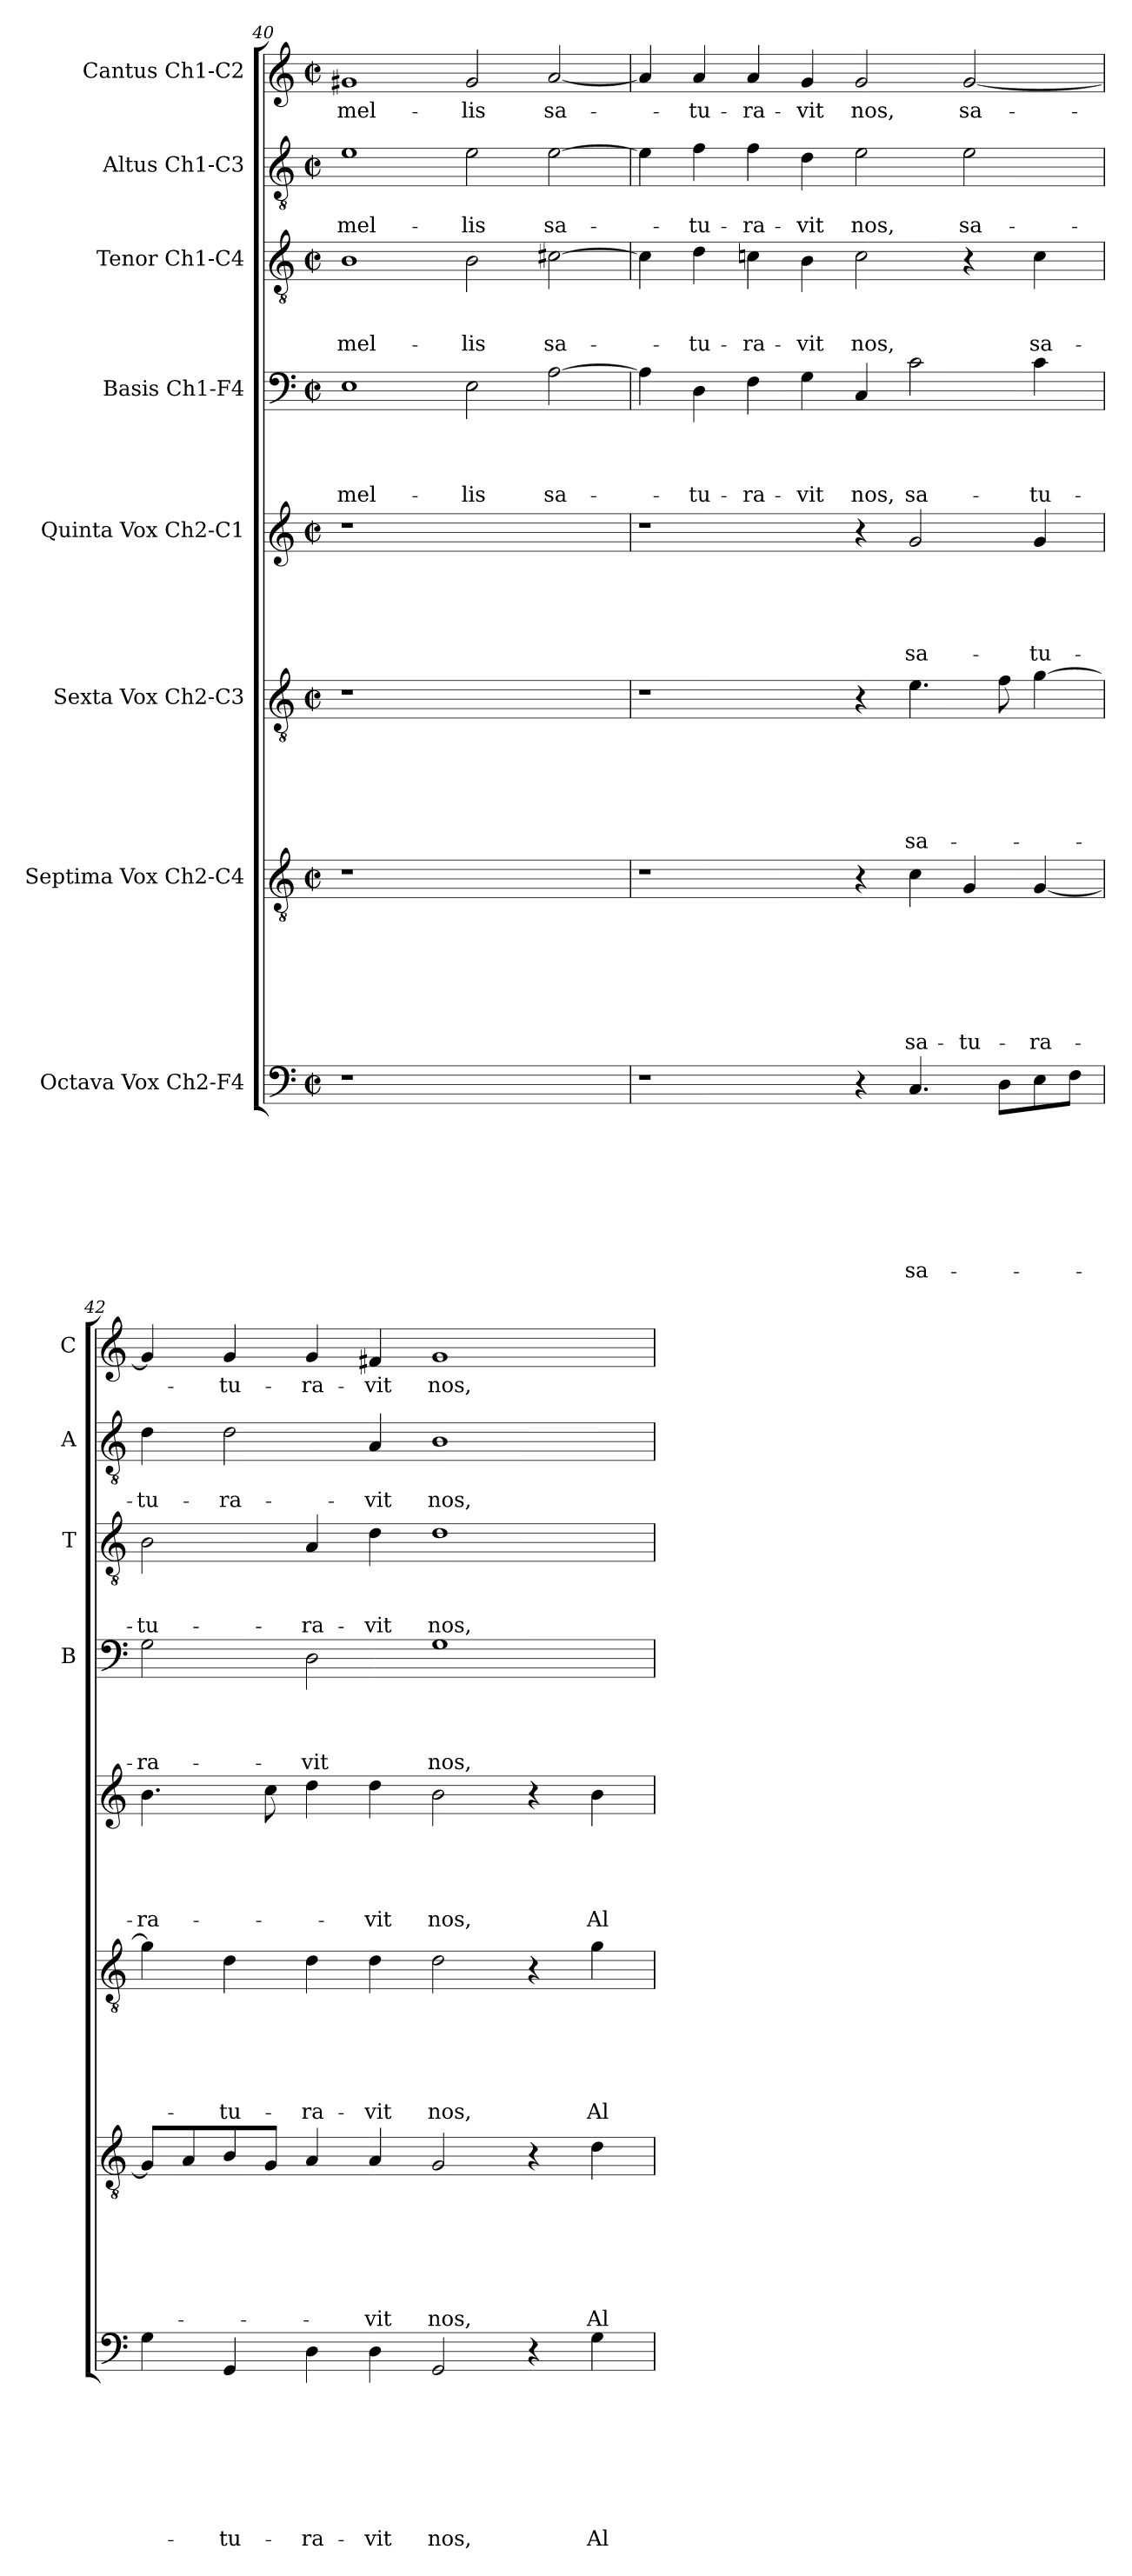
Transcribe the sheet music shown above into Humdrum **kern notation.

**kern	**text	**text	**text	**text	**text	**text	**text	**text	**kern	**text	**text	**text	**text	**text	**text	**text	**kern	**text	**text	**text	**text	**text	**text	**kern	**text	**text	**text	**text	**text	**kern	**text	**text	**text	**text	**kern	**text	**text	**text	**kern	**text	**text	**kern	**text
*part8	*part8	*part8	*part8	*part8	*part8	*part8	*part8	*part8	*part7	*part7	*part7	*part7	*part7	*part7	*part7	*part7	*part6	*part6	*part6	*part6	*part6	*part6	*part6	*part5	*part5	*part5	*part5	*part5	*part5	*part4	*part4	*part4	*part4	*part4	*part3	*part3	*part3	*part3	*part2	*part2	*part2	*part1	*part1
*staff8	*staff8	*staff8	*staff8	*staff8	*staff8	*staff8	*staff8	*staff8	*staff7	*staff7	*staff7	*staff7	*staff7	*staff7	*staff7	*staff7	*staff6	*staff6	*staff6	*staff6	*staff6	*staff6	*staff6	*staff5	*staff5	*staff5	*staff5	*staff5	*staff5	*staff4	*staff4	*staff4	*staff4	*staff4	*staff3	*staff3	*staff3	*staff3	*staff2	*staff2	*staff2	*staff1	*staff1
*I"Octava Vox Ch2-F4	*	*	*	*	*	*	*	*	*I"Septima Vox Ch2-C4	*	*	*	*	*	*	*	*I"Sexta Vox Ch2-C3	*	*	*	*	*	*	*I"Quinta Vox Ch2-C1	*	*	*	*	*	*I"Basis Ch1-F4	*	*	*	*	*I"Tenor Ch1-C4	*	*	*	*I"Altus Ch1-C3	*	*	*I"Cantus Ch1-C2	*
*	*	*	*	*	*	*	*	*	*	*	*	*	*	*	*	*	*	*	*	*	*	*	*	*	*	*	*	*	*	*I'B	*	*	*	*	*I'T	*	*	*	*I'A	*	*	*I'C	*
!!LO:PB:g=z
*clefF4	*	*	*	*	*	*	*	*	*clefGv2	*	*	*	*	*	*	*	*clefGv2	*	*	*	*	*	*	*clefG2	*	*	*	*	*	*clefF4	*	*	*	*	*clefGv2	*	*	*	*clefGv2	*	*	*clefG2	*
*k[]	*	*	*	*	*	*	*	*	*k[]	*	*	*	*	*	*	*	*k[]	*	*	*	*	*	*	*k[]	*	*	*	*	*	*k[]	*	*	*	*	*k[]	*	*	*	*k[]	*	*	*k[]	*
*C:	*	*	*	*	*	*	*	*	*C:	*	*	*	*	*	*	*	*C:	*	*	*	*	*	*	*C:	*	*	*	*	*	*C:	*	*	*	*	*C:	*	*	*	*C:	*	*	*C:	*
*M2/2	*	*	*	*	*	*	*	*	*M2/2	*	*	*	*	*	*	*	*M2/2	*	*	*	*	*	*	*M2/2	*	*	*	*	*	*M2/2	*	*	*	*	*M2/2	*	*	*	*M2/2	*	*	*M2/2	*
*met(c|)	*	*	*	*	*	*	*	*	*met(c|)	*	*	*	*	*	*	*	*met(c|)	*	*	*	*	*	*	*met(c|)	*	*	*	*	*	*met(c|)	*	*	*	*	*met(c|)	*	*	*	*met(c|)	*	*	*met(c|)	*
=40	=40	=40	=40	=40	=40	=40	=40	=40	=40	=40	=40	=40	=40	=40	=40	=40	=40	=40	=40	=40	=40	=40	=40	=40	=40	=40	=40	=40	=40	=40	=40	=40	=40	=40	=40	=40	=40	=40	=40	=40	=40	=40	=40
!	!	!	!	!	!	!	!	!	!	!	!	!	!	!	!	!	!	!	!	!	!	!	!	!	!	!	!	!	!	!	!	!	!	!LO:LY:b	!	!	!	!LO:LY:b	!	!	!LO:LY:b	!	!LO:LY:b
1r	.	.	.	.	.	.	.	.	1r	.	.	.	.	.	.	.	1r	.	.	.	.	.	.	1r	.	.	.	.	.	1E	.	.	.	mel-	1B	.	.	mel-	1e	.	mel-	1g#X	mel-
!	!	!	!	!	!	!	!	!	!	!	!	!	!	!	!	!	!	!	!	!	!	!	!	!	!	!	!	!	!	!	!	!	!	!LO:LY:b	!	!	!	!LO:LY:b	!	!	!LO:LY:b	!	!LO:LY:b
1ryy	.	.	.	.	.	.	.	.	1ryy	.	.	.	.	.	.	.	1ryy	.	.	.	.	.	.	1ryy	.	.	.	.	.	2E\	.	.	.	-lis	2B\	.	.	-lis	2e\	.	-lis	2g#/	-lis
!	!	!	!	!	!	!	!	!	!	!	!	!	!	!	!	!	!	!	!	!	!	!	!	!	!	!	!	!	!	!	!	!	!	!LO:LY:b	!	!	!	!LO:LY:b	!	!	!LO:LY:b	!	!LO:LY:b
.	.	.	.	.	.	.	.	.	.	.	.	.	.	.	.	.	.	.	.	.	.	.	.	.	.	.	.	.	.	[2A\	.	.	.	sa-	[2c#X\	.	.	sa-	[2e\	.	sa-	[2a/	sa-
=41	=41	=41	=41	=41	=41	=41	=41	=41	=41	=41	=41	=41	=41	=41	=41	=41	=41	=41	=41	=41	=41	=41	=41	=41	=41	=41	=41	=41	=41	=41	=41	=41	=41	=41	=41	=41	=41	=41	=41	=41	=41	=41	=41
1r	.	.	.	.	.	.	.	.	1r	.	.	.	.	.	.	.	1r	.	.	.	.	.	.	1r	.	.	.	.	.	4A\]	.	.	.	.	4c#\]	.	.	.	4e\]	.	.	4a/]	.
!	!	!	!	!	!	!	!	!	!	!	!	!	!	!	!	!	!	!	!	!	!	!	!	!	!	!	!	!	!	!	!	!	!	!LO:LY:b	!	!	!	!LO:LY:b	!	!	!LO:LY:b	!	!LO:LY:b
.	.	.	.	.	.	.	.	.	.	.	.	.	.	.	.	.	.	.	.	.	.	.	.	.	.	.	.	.	.	4D\	.	.	.	-tu-	4d\	.	.	-tu-	4f\	.	-tu-	4a/	-tu-
!	!	!	!	!	!	!	!	!	!	!	!	!	!	!	!	!	!	!	!	!	!	!	!	!	!	!	!	!	!	!	!	!	!	!LO:LY:b	!	!	!	!LO:LY:b	!	!	!LO:LY:b	!	!LO:LY:b
.	.	.	.	.	.	.	.	.	.	.	.	.	.	.	.	.	.	.	.	.	.	.	.	.	.	.	.	.	.	4F\	.	.	.	-ra-	4cn\	.	.	-ra-	4f\	.	-ra-	4a/	-ra-
!	!	!	!	!	!	!	!	!	!	!	!	!	!	!	!	!	!	!	!	!	!	!	!	!	!	!	!	!	!	!	!	!	!	!LO:LY:b	!	!	!	!LO:LY:b	!	!	!LO:LY:b	!	!LO:LY:b
.	.	.	.	.	.	.	.	.	.	.	.	.	.	.	.	.	.	.	.	.	.	.	.	.	.	.	.	.	.	4G\	.	.	.	-vit	4B\	.	.	-vit	4d\	.	-vit	4g/	-vit
!	!	!	!	!	!	!	!	!	!	!	!	!	!	!	!	!	!	!	!	!	!	!	!	!	!	!	!	!	!	!	!	!	!	!LO:LY:b	!	!	!	!LO:LY:b	!	!	!LO:LY:b	!	!LO:LY:b
4r	.	.	.	.	.	.	.	.	4r	.	.	.	.	.	.	.	4r	.	.	.	.	.	.	4r	.	.	.	.	.	4C/	.	.	.	nos,	2c\	.	.	nos,	2e\	.	nos,	2g/	nos,
!	!	!	!	!	!	!	!	!LO:LY:b	!	!	!	!	!	!	!	!LO:LY:b	!	!	!	!	!	!	!LO:LY:b	!	!	!	!	!	!LO:LY:b	!	!	!	!	!LO:LY:b	!	!	!	!	!	!	!	!	!
4.C/	.	.	.	.	.	.	.	sa-	4c\	.	.	.	.	.	.	sa-	4.e\	.	.	.	.	.	sa-	2g/	.	.	.	.	sa-	2c\	.	.	.	sa-	.	.	.	.	.	.	.	.	.
!	!	!	!	!	!	!	!	!	!	!	!	!	!	!	!	!LO:LY:b	!	!	!	!	!	!	!	!	!	!	!	!	!	!	!	!	!	!	!	!	!	!	!	!	!LO:LY:b	!	!LO:LY:b
.	.	.	.	.	.	.	.	.	4G/	.	.	.	.	.	.	-tu-	.	.	.	.	.	.	.	.	.	.	.	.	.	.	.	.	.	.	4r	.	.	.	2e\	.	sa-	[2g/	sa-
8D\L	.	.	.	.	.	.	.	.	.	.	.	.	.	.	.	.	8f\	.	.	.	.	.	.	.	.	.	.	.	.	.	.	.	.	.	.	.	.	.	.	.	.	.	.
!	!	!	!	!	!	!	!	!	!	!	!	!	!	!	!	!LO:LY:b	!	!	!	!	!	!	!	!	!	!	!	!	!LO:LY:b	!	!	!	!	!LO:LY:b	!	!	!	!LO:LY:b	!	!	!	!	!
8E\	.	.	.	.	.	.	.	.	[4G/	.	.	.	.	.	.	-ra-	[4g\	.	.	.	.	.	.	4g/	.	.	.	.	-tu-	4c\	.	.	.	-tu-	4c\	.	.	sa-	.	.	.	.	.
8F\J	.	.	.	.	.	.	.	.	.	.	.	.	.	.	.	.	.	.	.	.	.	.	.	.	.	.	.	.	.	.	.	.	.	.	.	.	.	.	.	.	.	.	.
=42	=42	=42	=42	=42	=42	=42	=42	=42	=42	=42	=42	=42	=42	=42	=42	=42	=42	=42	=42	=42	=42	=42	=42	=42	=42	=42	=42	=42	=42	=42	=42	=42	=42	=42	=42	=42	=42	=42	=42	=42	=42	=42	=42
!	!	!	!	!	!	!	!	!	!	!	!	!	!	!	!	!	!	!	!	!	!	!	!	!	!	!	!	!	!LO:LY:b	!	!	!	!	!LO:LY:b	!	!	!	!LO:LY:b	!	!	!LO:LY:b	!	!
4G\	.	.	.	.	.	.	.	.	8G/L]	.	.	.	.	.	.	.	4g\]	.	.	.	.	.	.	4.b\	.	.	.	.	-ra-	2G\	.	.	.	-ra-	2B\	.	.	-tu-	4d\	.	-tu-	4g/]	.
.	.	.	.	.	.	.	.	.	8A/	.	.	.	.	.	.	.	.	.	.	.	.	.	.	.	.	.	.	.	.	.	.	.	.	.	.	.	.	.	.	.	.	.	.
!	!	!	!	!	!	!	!	!LO:LY:b	!	!	!	!	!	!	!	!	!	!	!	!	!	!	!LO:LY:b	!	!	!	!	!	!	!	!	!	!	!	!	!	!	!	!	!	!LO:LY:b	!	!LO:LY:b
4GG/	.	.	.	.	.	.	.	-tu-	8B/	.	.	.	.	.	.	.	4d\	.	.	.	.	.	-tu-	.	.	.	.	.	.	.	.	.	.	.	.	.	.	.	2d\	.	-ra-	4g/	-tu-
.	.	.	.	.	.	.	.	.	8G/J	.	.	.	.	.	.	.	.	.	.	.	.	.	.	8cc\	.	.	.	.	.	.	.	.	.	.	.	.	.	.	.	.	.	.	.
!	!	!	!	!	!	!	!	!LO:LY:b	!	!	!	!	!	!	!	!	!	!	!	!	!	!	!LO:LY:b	!	!	!	!	!	!	!	!	!	!	!LO:LY:b	!	!	!	!LO:LY:b	!	!	!	!	!LO:LY:b
4D\	.	.	.	.	.	.	.	-ra-	4A/	.	.	.	.	.	.	.	4d\	.	.	.	.	.	-ra-	4dd\	.	.	.	.	.	2D\	.	.	.	-vit	4A/	.	.	-ra-	.	.	.	4g/	-ra-
!	!	!	!	!	!	!	!	!LO:LY:b	!	!	!	!	!	!	!	!LO:LY:b	!	!	!	!	!	!	!LO:LY:b	!	!	!	!	!	!LO:LY:b	!	!	!	!	!	!	!	!	!LO:LY:b	!	!	!LO:LY:b	!	!LO:LY:b
4D\	.	.	.	.	.	.	.	-vit	4A/	.	.	.	.	.	.	-vit	4d\	.	.	.	.	.	-vit	4dd\	.	.	.	.	-vit	.	.	.	.	.	4d\	.	.	-vit	4A/	.	-vit	4f#X/	-vit
!	!	!	!	!	!	!	!	!LO:LY:b	!	!	!	!	!	!	!	!LO:LY:b	!	!	!	!	!	!	!LO:LY:b	!	!	!	!	!	!LO:LY:b	!	!	!	!	!LO:LY:b	!	!	!	!LO:LY:b	!	!	!LO:LY:b	!	!LO:LY:b
2GG/	.	.	.	.	.	.	.	nos,	2G/	.	.	.	.	.	.	nos,	2d\	.	.	.	.	.	nos,	2b\	.	.	.	.	nos,	1G	.	.	.	nos,	1d	.	.	nos,	1B	.	nos,	1g	nos,
4r	.	.	.	.	.	.	.	.	4r	.	.	.	.	.	.	.	4r	.	.	.	.	.	.	4r	.	.	.	.	.	.	.	.	.	.	.	.	.	.	.	.	.	.	.
!	!	!	!	!	!	!	!	!LO:LY:b	!	!	!	!	!	!	!	!LO:LY:b	!	!	!	!	!	!	!LO:LY:b	!	!	!	!	!	!LO:LY:b	!	!	!	!	!	!	!	!	!	!	!	!	!	!
4G\	.	.	.	.	.	.	.	Al-	4d\	.	.	.	.	.	.	Al-	4g\	.	.	.	.	.	Al-	4b\	.	.	.	.	Al-	.	.	.	.	.	.	.	.	.	.	.	.	.	.
=	=	=	=	=	=	=	=	=	=	=	=	=	=	=	=	=	=	=	=	=	=	=	=	=	=	=	=	=	=	=	=	=	=	=	=	=	=	=	=	=	=	=	=
*-	*-	*-	*-	*-	*-	*-	*-	*-	*-	*-	*-	*-	*-	*-	*-	*-	*-	*-	*-	*-	*-	*-	*-	*-	*-	*-	*-	*-	*-	*-	*-	*-	*-	*-	*-	*-	*-	*-	*-	*-	*-	*-	*-
